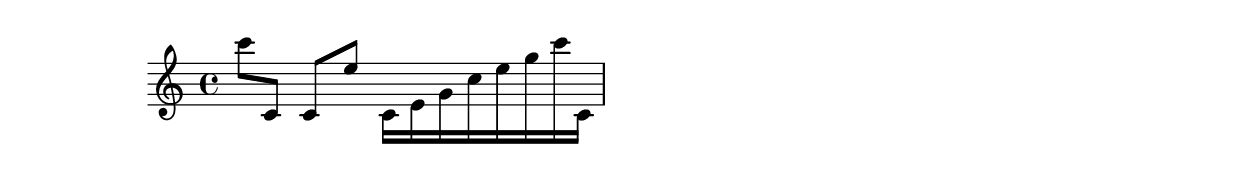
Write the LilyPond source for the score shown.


\version "2.3.22"

\header{ texidoc="A knee is made automatically when a horizontal
beam fits in a gap between note heads that is larger than a predefined
threshold.
"
}

\score {
  \context Staff \relative c''{ 
     c'8[ c,,]  c8[ e']
     c,16[ e g c e g c c,,] 
  }
  \layout{
      raggedright = ##t 
  }
}
